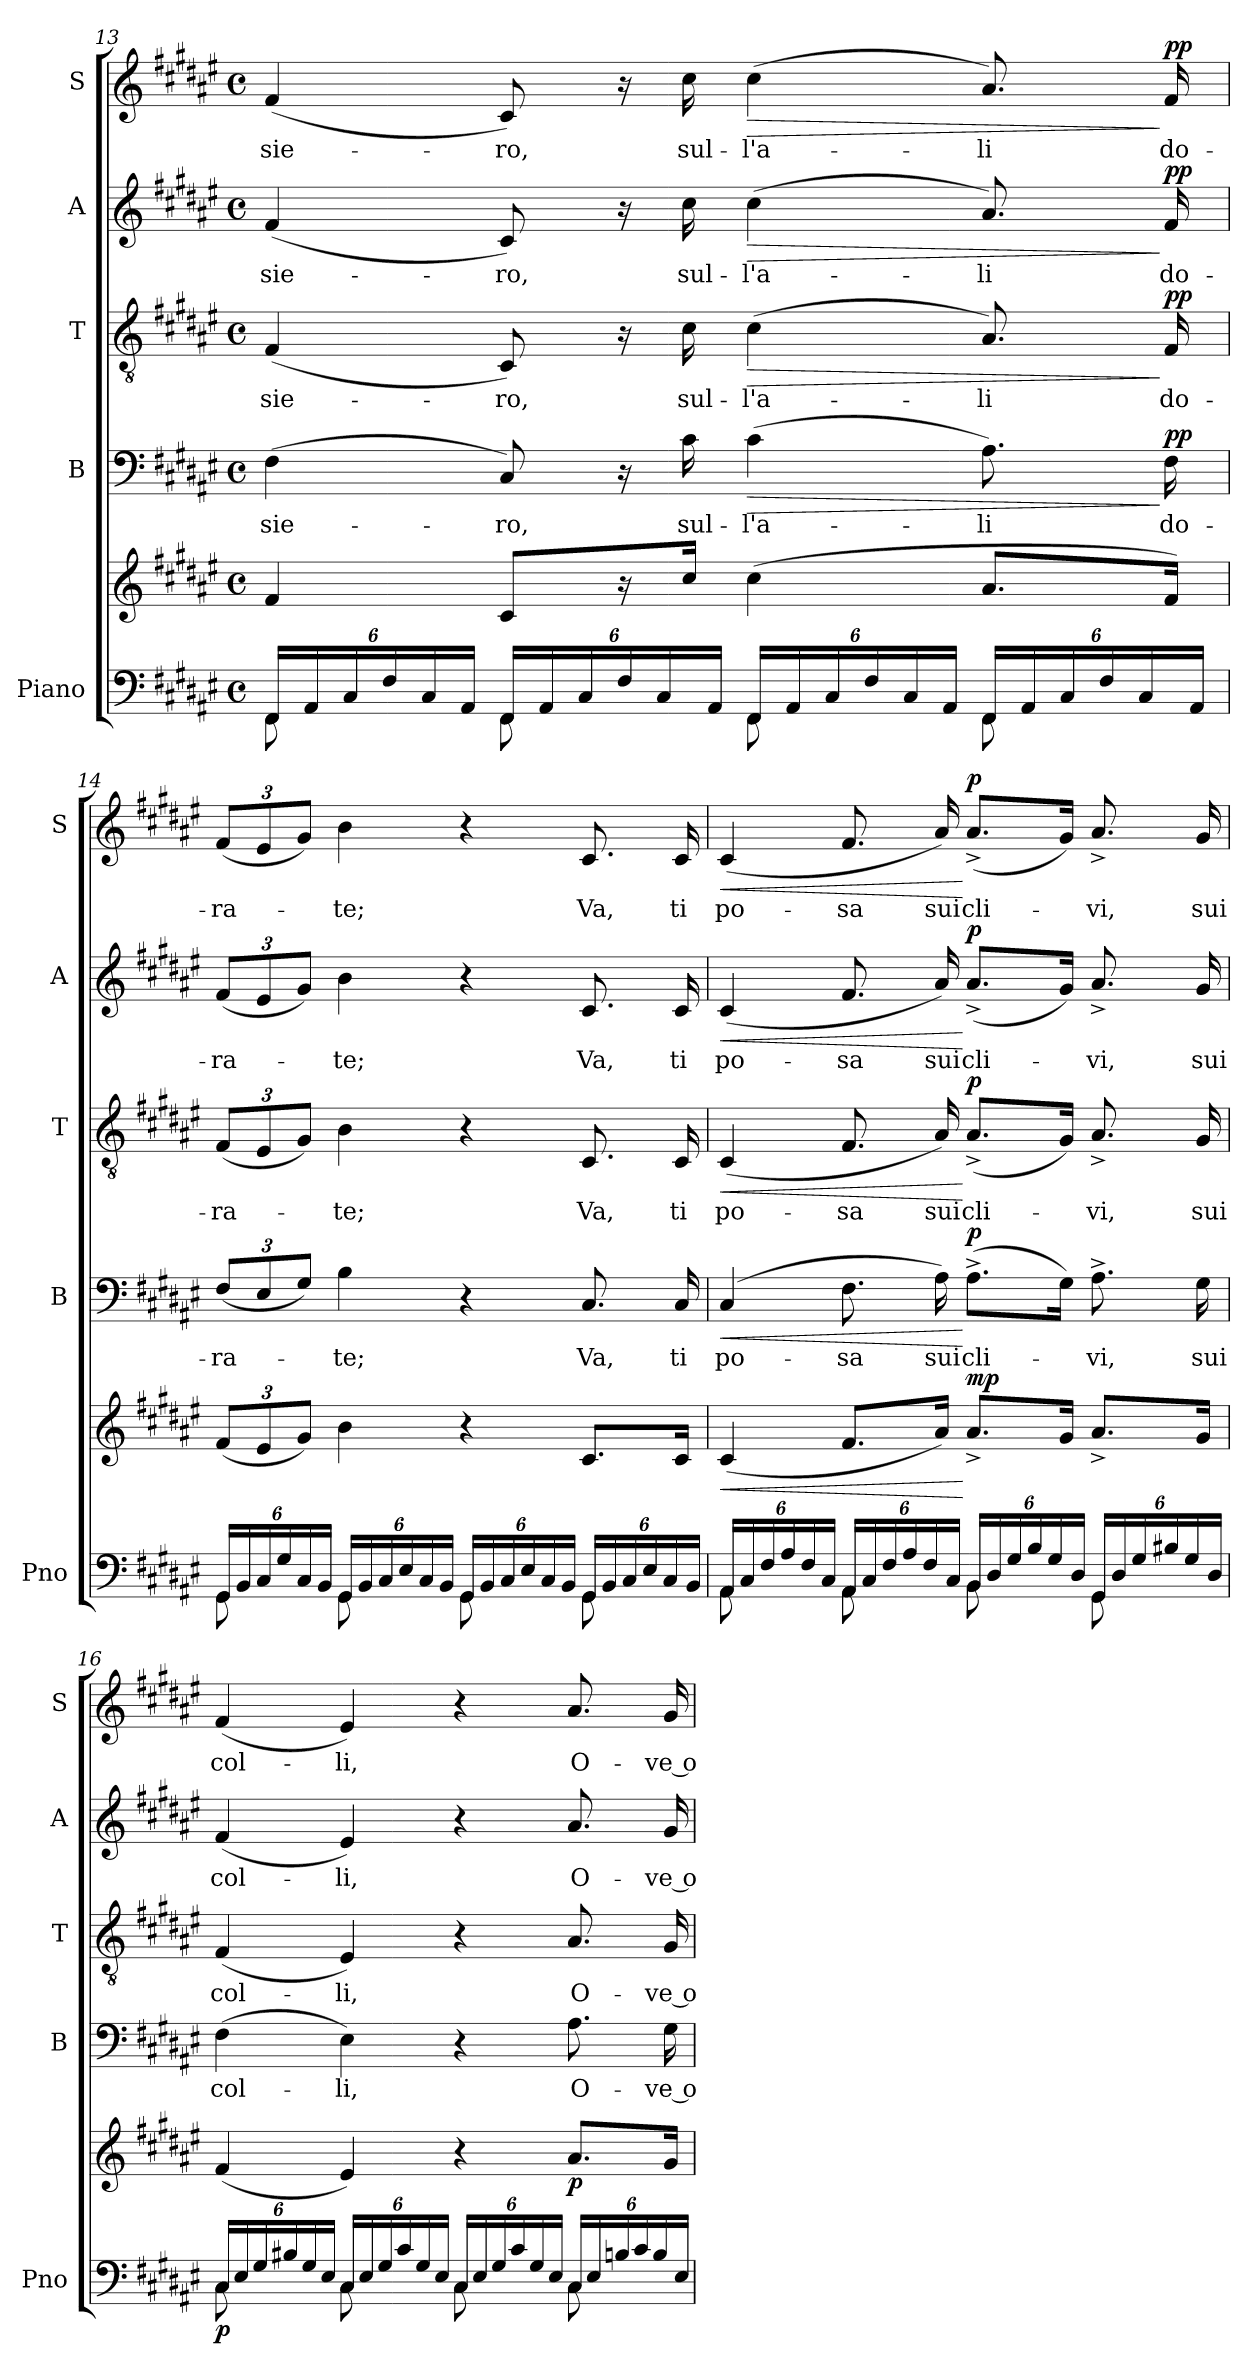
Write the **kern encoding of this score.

**kern	**kern	**dynam	**kern	**text	**dynam	**kern	**text	**dynam	**kern	**text	**dynam	**kern	**text	**dynam
*part5	*part5	*part5	*part4	*part4	*part4	*part3	*part3	*part3	*part2	*part2	*part2	*part1	*part1	*part1
*staff6	*staff5	*staff5/6	*staff4	*staff4	*staff4	*staff3	*staff3	*staff3	*staff2	*staff2	*staff2	*staff1	*staff1	*staff1
*I"Piano	*	*	*I"B	*	*	*I"T	*	*	*I"A	*	*	*I"S	*	*
*I'Pno	*	*	*I'B	*	*	*I'T	*	*	*I'A	*	*	*I'S	*	*
!!LO:LB:g=z
*clefF4	*clefG2	*	*clefF4	*	*	*clefGv2	*	*	*clefG2	*	*	*clefG2	*	*
*k[f#c#g#d#a#e#]	*k[f#c#g#d#a#e#]	*	*k[f#c#g#d#a#e#]	*	*	*k[f#c#g#d#a#e#]	*	*	*k[f#c#g#d#a#e#]	*	*	*k[f#c#g#d#a#e#]	*	*
*M4/4	*M4/4	*	*M4/4	*	*	*M4/4	*	*	*M4/4	*	*	*M4/4	*	*
*met(c)	*met(c)	*	*met(c)	*	*	*met(c)	*	*	*met(c)	*	*	*met(c)	*	*
*Xbrackettup	*	*	*	*	*	*	*	*	*	*	*	*	*	*
=13	=13	=13	=13	=13	=13	=13	=13	=13	=13	=13	=13	=13	=13	=13
*^	*	*	*	*	*	*	*	*	*	*	*	*	*	*
24FF#/LL	8FF#\	4f#/	.	(>4F#\	-sie-	.	(>4F#/	-sie-	.	(>4f#/	-sie-	.	(>4f#/	-sie-	.
24AA#/	.	.	.	.	.	.	.	.	.	.	.	.	.	.	.
24C#/	.	.	.	.	.	.	.	.	.	.	.	.	.	.	.
24F#/	8ryy	.	.	.	.	.	.	.	.	.	.	.	.	.	.
24C#/	.	.	.	.	.	.	.	.	.	.	.	.	.	.	.
24AA#/JJ	.	.	.	.	.	.	.	.	.	.	.	.	.	.	.
24FF#/LL	8FF#\	8c#/L	.	8C#/)	-ro,	.	8C#/)	-ro,	.	8c#/)	-ro,	.	8c#/)	-ro,	.
24AA#/	.	.	.	.	.	.	.	.	.	.	.	.	.	.	.
24C#/	.	.	.	.	.	.	.	.	.	.	.	.	.	.	.
24F#/	8ryy	16r	.	16r	.	.	16r	.	.	16r	.	.	16r	.	.
24C#/	.	.	.	.	.	.	.	.	.	.	.	.	.	.	.
.	.	16cc#/Jk	.	16c#\	sul-	.	16c#\	sul-	.	16cc#\	sul-	.	16cc#\	sul-	.
24AA#/JJ	.	.	.	.	.	.	.	.	.	.	.	.	.	.	.
!	!	!	!	!	!	!LO:HP:b	!	!	!LO:HP:b	!	!	!LO:HP:b	!	!	!LO:HP:b
24FF#/LL	8FF#\	(4cc#\	.	(4c#\	-l'a-	>	(4c#\	-l'a-	>	(4cc#\	-l'a-	>	(4cc#\	-l'a-	>
24AA#/	.	.	.	.	.	.	.	.	.	.	.	.	.	.	.
24C#/	.	.	.	.	.	.	.	.	.	.	.	.	.	.	.
24F#/	8ryy	.	.	.	.	.	.	.	.	.	.	.	.	.	.
24C#/	.	.	.	.	.	.	.	.	.	.	.	.	.	.	.
24AA#/JJ	.	.	.	.	.	.	.	.	.	.	.	.	.	.	.
24FF#/LL	8FF#\	8.a#/L	.	8.A#\)	-li	.	8.A#/)	-li	.	8.a#/)	-li	.	8.a#/)	-li	.
24AA#/	.	.	.	.	.	.	.	.	.	.	.	.	.	.	.
24C#/	.	.	.	.	.	.	.	.	.	.	.	.	.	.	.
24F#/	8ryy	.	.	.	.	.	.	.	.	.	.	.	.	.	.
24C#/	.	.	.	.	.	.	.	.	.	.	.	.	.	.	.
!	!	!	!	!	!	!LO:DY:n=1:a	!	!	!LO:DY:n=1:a	!	!	!LO:DY:n=1:a	!	!	!LO:DY:n=1:a
.	.	16f#/Jk)	.	16F#\	do-	] pp	16F#/	do-	] pp	16f#/	do-	] pp	16f#/	do-	] pp
24AA#/JJ	.	.	.	.	.	.	.	.	.	.	.	.	.	.	.
=14	=14	=14	=14	=14	=14	=14	=14	=14	=14	=14	=14	=14	=14	=14	=14
*	*	*Xbrackettup	*	*Xbrackettup	*	*	*Xbrackettup	*	*	*Xbrackettup	*	*	*Xbrackettup	*	*
24GG#/LL	8GG#\	(>12f#/L	.	(12F#/L	-ra-	.	(>12F#/L	-ra-	.	(>12f#/L	-ra-	.	(>12f#/L	-ra-	.
24BB/	.	.	.	.	.	.	.	.	.	.	.	.	.	.	.
24C#/	.	12e#/	.	12E#/	.	.	12E#/	.	.	12e#/	.	.	12e#/	.	.
24G#/	8ryy	.	.	.	.	.	.	.	.	.	.	.	.	.	.
24C#/	.	12g#/J)	.	12G#/J)	.	.	12G#/J)	.	.	12g#/J)	.	.	12g#/J)	.	.
24BB/JJ	.	.	.	.	.	.	.	.	.	.	.	.	.	.	.
24GG#/LL	8GG#\	4b\	.	4B\	-te;	.	4B\	-te;	.	4b\	-te;	.	4b\	-te;	.
24BB/	.	.	.	.	.	.	.	.	.	.	.	.	.	.	.
24C#/	.	.	.	.	.	.	.	.	.	.	.	.	.	.	.
24E#/	8ryy	.	.	.	.	.	.	.	.	.	.	.	.	.	.
24C#/	.	.	.	.	.	.	.	.	.	.	.	.	.	.	.
24BB/JJ	.	.	.	.	.	.	.	.	.	.	.	.	.	.	.
24GG#/LL	8GG#\	4r	.	4r	.	.	4r	.	.	4r	.	.	4r	.	.
24BB/	.	.	.	.	.	.	.	.	.	.	.	.	.	.	.
24C#/	.	.	.	.	.	.	.	.	.	.	.	.	.	.	.
24E#/	8ryy	.	.	.	.	.	.	.	.	.	.	.	.	.	.
24C#/	.	.	.	.	.	.	.	.	.	.	.	.	.	.	.
24BB/JJ	.	.	.	.	.	.	.	.	.	.	.	.	.	.	.
24GG#/LL	8GG#\	8.c#/L	.	8.C#/	Va,	.	8.C#/	Va,	.	8.c#/	Va,	.	8.c#/	Va,	.
24BB/	.	.	.	.	.	.	.	.	.	.	.	.	.	.	.
24C#/	.	.	.	.	.	.	.	.	.	.	.	.	.	.	.
24E#/	8ryy	.	.	.	.	.	.	.	.	.	.	.	.	.	.
24C#/	.	.	.	.	.	.	.	.	.	.	.	.	.	.	.
.	.	16c#/Jk	.	16C#/	ti	.	16C#/	ti	.	16c#/	ti	.	16c#/	ti	.
24BB/JJ	.	.	.	.	.	.	.	.	.	.	.	.	.	.	.
!!LO:PB:g=z
=15	=15	=15	=15	=15	=15	=15	=15	=15	=15	=15	=15	=15	=15	=15	=15
!	!	!	!LO:HP:b	!	!	!LO:HP:b	!	!	!LO:HP:b	!	!	!LO:HP:b	!	!	!LO:HP:b
24AA#/LL	8AA#\	(>4c#/	<	(>4C#/	po-	<	(>4C#/	po-	<	(>4c#/	po-	<	(>4c#/	po-	<
24C#/	.	.	.	.	.	.	.	.	.	.	.	.	.	.	.
24F#/	.	.	.	.	.	.	.	.	.	.	.	.	.	.	.
24A#/	8ryy	.	.	.	.	.	.	.	.	.	.	.	.	.	.
24F#/	.	.	.	.	.	.	.	.	.	.	.	.	.	.	.
24C#/JJ	.	.	.	.	.	.	.	.	.	.	.	.	.	.	.
24AA#/LL	8AA#\	8.f#/L	.	8.F#\	-sa	.	8.F#/	-sa	.	8.f#/	-sa	.	8.f#/	-sa	.
24C#/	.	.	.	.	.	.	.	.	.	.	.	.	.	.	.
24F#/	.	.	.	.	.	.	.	.	.	.	.	.	.	.	.
24A#/	8ryy	.	.	.	.	.	.	.	.	.	.	.	.	.	.
24F#/	.	.	.	.	.	.	.	.	.	.	.	.	.	.	.
.	.	16a#/Jk)	.	16A#\)	sui	.	16A#/)	sui	.	16a#/)	sui	.	16a#/)	sui	.
24C#/JJ	.	.	.	.	.	.	.	.	.	.	.	.	.	.	.
!	!	!	!LO:DY:n=1:a	!	!	!LO:DY:n=1:a	!	!	!LO:DY:n=1:a	!	!	!LO:DY:n=1:a	!	!	!LO:DY:n=1:a
24BB/LL	8BB\	8.a#^/L	[ mp	(8.A#^\L	cli-	[ p	(8.A#^/L	cli-	[ p	(8.a#^/L	cli-	[ p	(8.a#^/L	cli-	[ p
24D#/	.	.	.	.	.	.	.	.	.	.	.	.	.	.	.
24G#/	.	.	.	.	.	.	.	.	.	.	.	.	.	.	.
24B/	8ryy	.	.	.	.	.	.	.	.	.	.	.	.	.	.
24G#/	.	.	.	.	.	.	.	.	.	.	.	.	.	.	.
.	.	16g#/Jk	.	16G#\Jk)	.	.	16G#/Jk)	.	.	16g#/Jk)	.	.	16g#/Jk)	.	.
24D#/JJ	.	.	.	.	.	.	.	.	.	.	.	.	.	.	.
24GG#/LL	8GG#\	8.a#^/L	.	8.A#^\	-vi,	.	8.A#^/	-vi,	.	8.a#^/	-vi,	.	8.a#^/	-vi,	.
24D#/	.	.	.	.	.	.	.	.	.	.	.	.	.	.	.
24G#/	.	.	.	.	.	.	.	.	.	.	.	.	.	.	.
24B#X/	8ryy	.	.	.	.	.	.	.	.	.	.	.	.	.	.
24G#/	.	.	.	.	.	.	.	.	.	.	.	.	.	.	.
.	.	16g#/Jk	.	16G#\	sui	.	16G#/	sui	.	16g#/	sui	.	16g#/	sui	.
24D#/JJ	.	.	.	.	.	.	.	.	.	.	.	.	.	.	.
=16	=16	=16	=16	=16	=16	=16	=16	=16	=16	=16	=16	=16	=16	=16	=16
!	!	!	!LO:DY:b=2	!	!	!	!	!	!	!	!	!	!	!	!
24C#/LL	8C#\	(4f#/	p	(4F#\	col-	.	(4F#/	col-	.	(4f#/	col-	.	(4f#/	col-	.
24E#/	.	.	.	.	.	.	.	.	.	.	.	.	.	.	.
24G#/	.	.	.	.	.	.	.	.	.	.	.	.	.	.	.
24B#X/	8ryy	.	.	.	.	.	.	.	.	.	.	.	.	.	.
24G#/	.	.	.	.	.	.	.	.	.	.	.	.	.	.	.
24E#/JJ	.	.	.	.	.	.	.	.	.	.	.	.	.	.	.
24C#/LL	8C#\	4e#/)	.	4E#\)	-li,	.	4E#/)	-li,	.	4e#/)	-li,	.	4e#/)	-li,	.
24E#/	.	.	.	.	.	.	.	.	.	.	.	.	.	.	.
24G#/	.	.	.	.	.	.	.	.	.	.	.	.	.	.	.
24c#/	8ryy	.	.	.	.	.	.	.	.	.	.	.	.	.	.
24G#/	.	.	.	.	.	.	.	.	.	.	.	.	.	.	.
24E#/JJ	.	.	.	.	.	.	.	.	.	.	.	.	.	.	.
24C#/LL	8C#\	4r	.	4r	.	.	4r	.	.	4r	.	.	4r	.	.
24E#/	.	.	.	.	.	.	.	.	.	.	.	.	.	.	.
24G#/	.	.	.	.	.	.	.	.	.	.	.	.	.	.	.
24c#/	8ryy	.	.	.	.	.	.	.	.	.	.	.	.	.	.
24G#/	.	.	.	.	.	.	.	.	.	.	.	.	.	.	.
24E#/JJ	.	.	.	.	.	.	.	.	.	.	.	.	.	.	.
!	!	!	!LO:DY:b	!	!	!	!	!	!	!	!	!	!	!	!
24C#/LL	8C#\	8.a#/L	p	8.A#\	O-	.	8.A#/	O-	.	8.a#/	O-	.	8.a#/	O-	.
24E#/	.	.	.	.	.	.	.	.	.	.	.	.	.	.	.
24Bn/	.	.	.	.	.	.	.	.	.	.	.	.	.	.	.
24c#/	8ryy	.	.	.	.	.	.	.	.	.	.	.	.	.	.
24B/	.	.	.	.	.	.	.	.	.	.	.	.	.	.	.
.	.	16g#/Jk	.	16G#\	ve o-	.	16G#/	ve o-	.	16g#/	ve o-	.	16g#/	ve o-	.
24E#/JJ	.	.	.	.	.	.	.	.	.	.	.	.	.	.	.
*v	*v	*	*	*	*	*	*	*	*	*	*	*	*	*	*
=	=	=	=	=	=	=	=	=	=	=	=	=	=	=
*-	*-	*-	*-	*-	*-	*-	*-	*-	*-	*-	*-	*-	*-	*-
